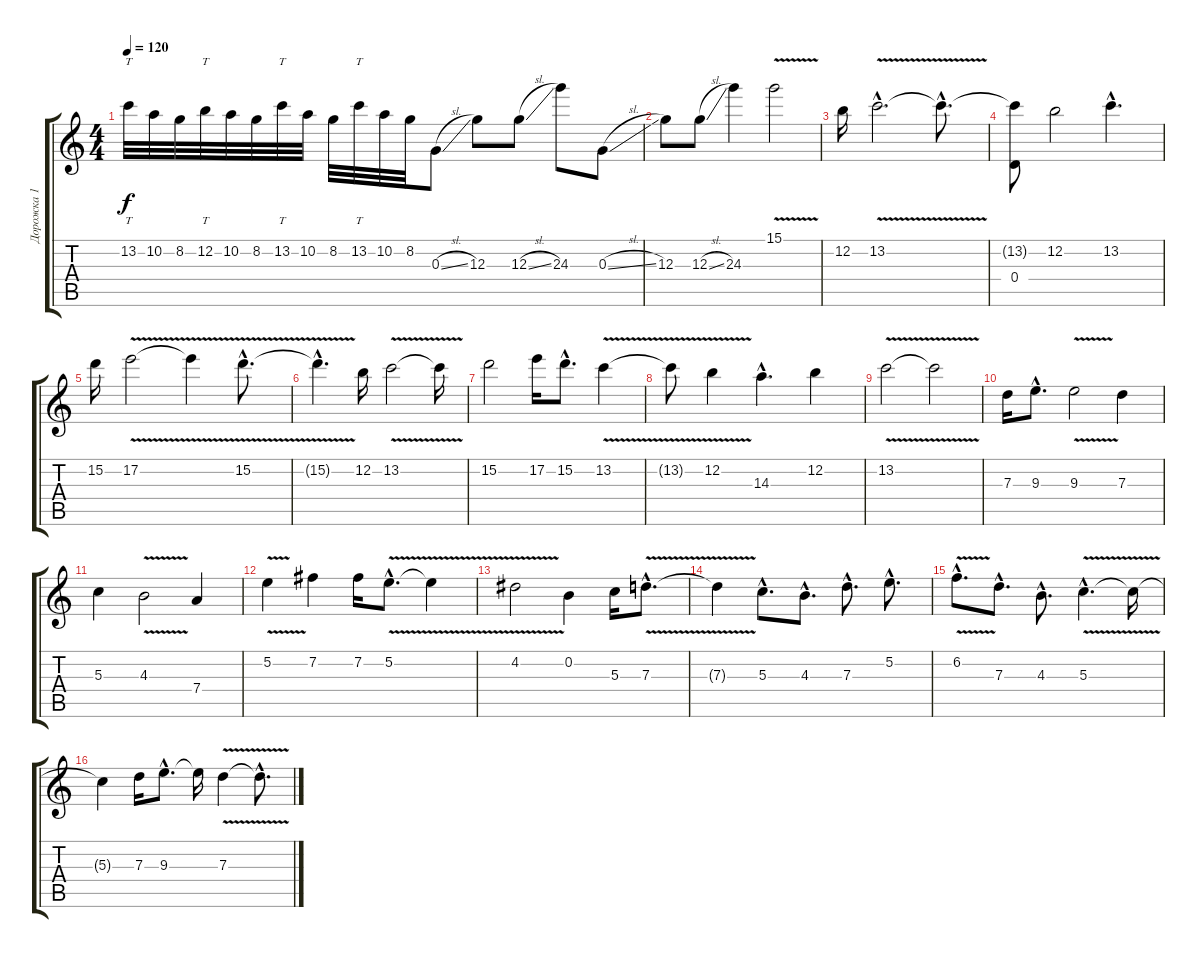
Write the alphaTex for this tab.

\track ("Дорожка 1" "Дорожка 1") {instrument distortionguitar}
\staff {score tabs}
\tuning (E4 B3 G3 D3 A2 E2) {hide}
\ts (4 4)
\tempo 120
\clef g2
\ks c
13.2.32{tt dy f} 10.2.32 8.2.32 12.2.32{tt} 10.2.32 8.2.32 13.2.32{tt} 10.2.32 8.2.32 13.2.32{tt} 10.2.32 8.2.32 0.3{sl}.8 12.3.8 12.3{sl}.8 24.3.8 0.3{sl}.8 |
12.3.8 12.3{sl}.8 24.3.4 15.1{v}.2 |
12.2.16 13.2{v hac}.2{d} 13.2{hac t}.8{d} |
(13.2{t} 0.4).8 12.2.2 13.2{hac}.4{d} |
15.2.16 17.2{v}.2 17.2{t}.4 15.2{v hac}.8{d} |
15.2{hac t}.4{d} 12.2.16 13.2{v}.2 13.2{t}.16 |
15.2.2 17.2.16 15.2{hac}.8{d} 13.2{v}.4 |
13.2{t}.8 12.2{v}.4 14.3{hac}.4{d} 12.2.4 |
13.2{v}.2 13.2{t}.2 |
7.3.16 9.3{hac}.8{d} 9.3{v}.2 7.3.4 |
5.3.4 4.3{v}.2 7.4.4 |
5.2{v}.4 7.2.4 7.2.16 5.2{v hac}.8{d} 5.2{t}.4 |
4.2{v}.2 0.2.4 5.3.16 7.3{v hac}.8{d} |
7.3{t}.4 5.3{hac}.8{d} 4.3{hac}.8{d} 7.3{hac}.8{d} 5.2{hac}.8{d} |
6.2{v hac}.8{d} 7.3{hac}.8{d} 4.3{hac}.8{d} 5.3{v hac}.4{d} 5.3{t}.16 |
5.3{t}.4 7.3.16 9.3{hac}.8{d} 9.3{t}.16 7.3{v}.4 7.3{hac t}.8{d}
